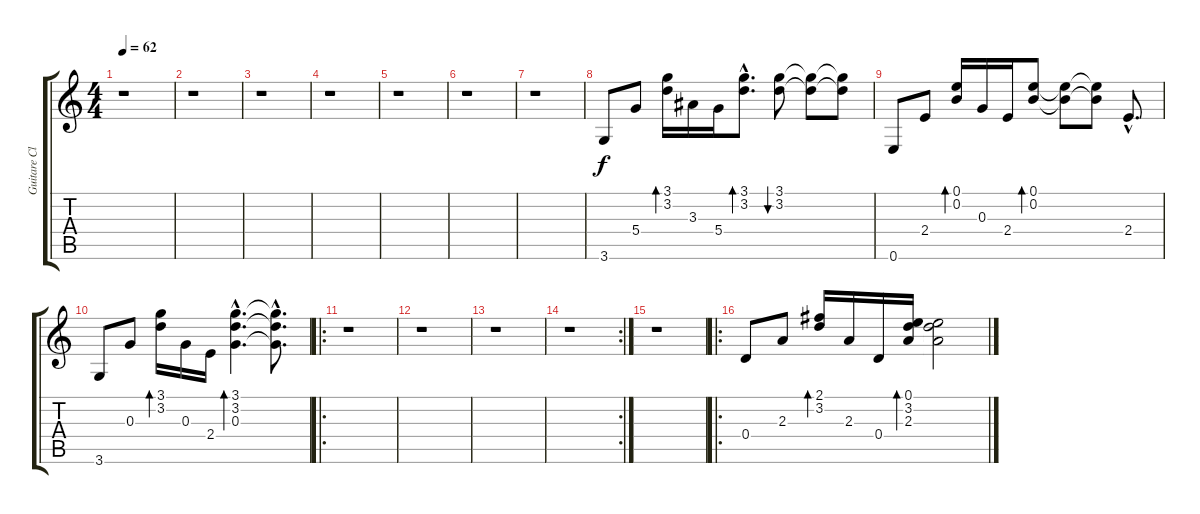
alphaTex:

\track ("Guitare Clean (Joe)" "Guitare Cl") {instrument electricguitarclean}
\staff {score tabs}
\tuning (E4 B3 G3 D3 A2 E2) {hide}
\ts (4 4)
\tempo 62
\clef g2
\ks c
r.1{dy f instrument electricguitarclean} |
r.1 |
r.1 |
r.1 |
r.1 |
r.1 |
r.1 |
3.6.8{volume 2} 5.4.8 (3.1 3.2).16{bd 60} 3.3.16 5.4.16{volume 6} (3.1{hac} 3.2{hac}).8{d bd 60} (3.1 3.2).8{bu 60 volume 7} (3.1{t} 3.2{t}).8 (3.1{t} 3.2{t}).8 |
0.6.8 2.4.8 (0.1 0.2).16{bd 60} 0.3.16 2.4.16 (0.1 0.2).8{bd 60} (0.1{t} 0.2{t}).8 (0.1{t} 0.2{t}).8 2.4{hac}.8{d} |
3.6.8 0.3.8 (3.1 3.2).16{bd 60} 0.3.16 2.4.16 (3.1{hac} 3.2{hac} 0.3{hac}).4{d bd 60} (3.1{hac t} 3.2{hac t} 0.3{hac t}).8{d} |
\ro
r.1 |
r.1 |
r.1 |
\rc 2
r.1 |
r.1 |
\ro
0.4.8 2.3.8 (2.1 3.2).16{bd 60} 2.3.16 0.4.16 (0.1 3.2 2.3).16{bd 60} (0.1{t} 3.2{t} 2.3{t}).2
